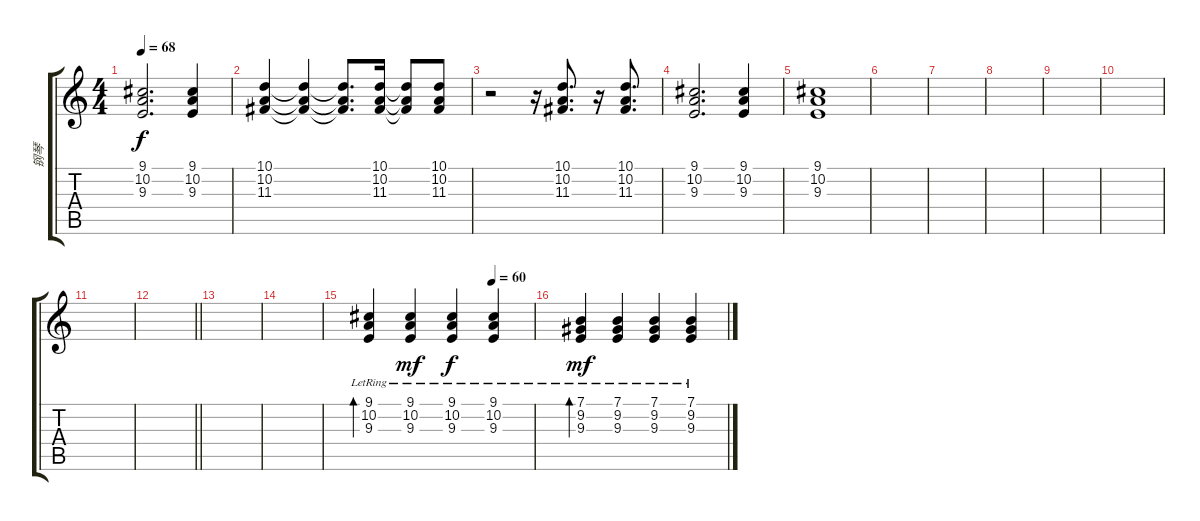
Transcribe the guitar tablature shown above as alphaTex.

\track ("钢琴" "钢琴") {instrument acousticgrandpiano}
\staff {score tabs}
\tuning (E4 B3 G3 D3 A2 E2) {hide}
\ts (4 4)
\tempo 68
\clef g2
\ks c
(9.1 10.2 9.3).2{d dy f} (9.1 10.2 9.3).4 |
(10.1 10.2 11.3).4 (10.1{t} 10.2{t} 11.3{t}).4 (10.1{t} 10.2{t} 11.3{t}).8{d} (10.1 10.2 11.3).16 (10.1{t} 10.2{t} 11.3{t}).8 (10.1 10.2 11.3).8 |
r.2 r.16 (10.1 10.2 11.3).8{d} r.16 (10.1 10.2 11.3).8{d} |
(9.1 10.2 9.3).2{d} (9.1 10.2 9.3).4 |
(9.1 10.2 9.3).1 |
|
|
|
|
|
|
\barLineRight lightlight
|
|
|
\tempo (60 0.75)
(9.1{lr} 10.2 9.3{lr}).4{bd 120} (9.1{lr} 10.2{lr} 9.3{lr}).4{dy mf} (9.1{lr} 10.2{lr} 9.3{lr}).4{dy f} (9.1{lr} 10.2{lr} 9.3{lr}).4 |
(7.1{lr} 9.2{lr} 9.3{lr}).4{bd 60 dy mf} (7.1{lr} 9.2{lr} 9.3{lr}).4 (7.1{lr} 9.2{lr} 9.3{lr}).4 (7.1{lr} 9.2{lr} 9.3{lr}).4
